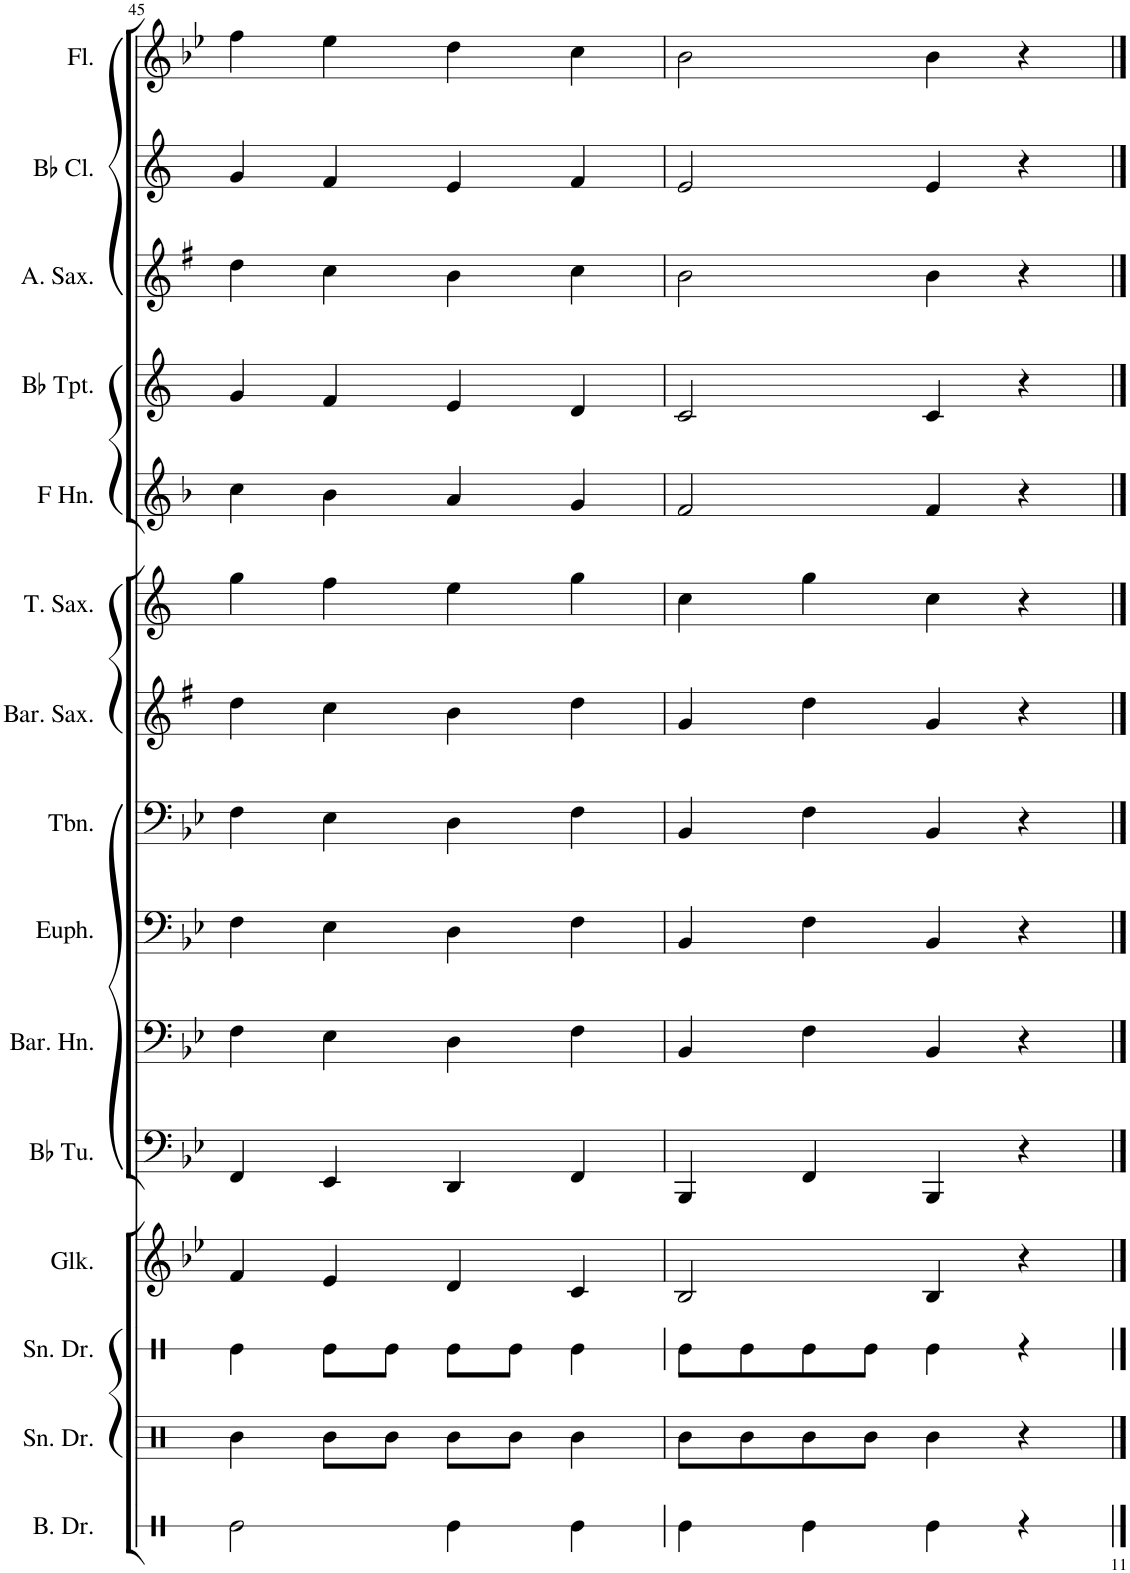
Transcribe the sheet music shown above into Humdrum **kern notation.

**kern	**kern	**kern	**kern	**kern	**kern	**kern	**kern	**kern	**kern	**kern	**kern	**kern	**kern	**kern
*part15	*part14	*part13	*part12	*part11	*part10	*part9	*part8	*part7	*part6	*part5	*part4	*part3	*part2	*part1
*staff15	*staff14	*staff13	*staff12	*staff11	*staff10	*staff9	*staff8	*staff7	*staff6	*staff5	*staff4	*staff3	*staff2	*staff1
*I"Bass Drum	*I"Snare Drum	*I"Snare Drum	*I"Glockenspiel	*I"Bb Tuba	*I"Baritone Horn	*I"Euphonium	*I"Trombone	*I"Baritone Saxophone	*I"Tenor Saxophone	*I"Horn in F	*I"Bb Trumpet	*I"Alto Saxophone	*I"Bb Clarinet	*I"Flute
*I'B. Dr.	*I'Sn. Dr.	*I'Sn. Dr.	*I'Glk.	*I'Bb Tu.	*I'Bar. Hn.	*I'Euph.	*I'Tbn.	*I'Bar. Sax.	*I'T. Sax.	*	*I'Bb Tpt.	*I'A. Sax.	*I'Bb Cl.	*I'Fl.
!!LO:PB:g=z
*clefX	*clefX	*clefX	*clefG2	*clefF4	*clefF4	*clefF4	*clefF4	*clefG2	*clefG2	*clefG2	*clefG2	*clefG2	*clefG2	*clefG2
*	*	*	*Trd-14c-24	*	*Trd4c7	*	*	*Trd12c21	*Trd8c14	*Trd4c7	*Trd1c2	*Trd5c9	*Trd1c2	*
*k[]	*k[]	*k[]	*k[b-e-]	*k[b-e-]	*k[b-e-]	*k[b-e-]	*k[b-e-]	*k[f#]	*k[]	*k[b-]	*k[]	*k[f#]	*k[]	*k[b-e-]
*M4/4	*M4/4	*M4/4	*M4/4	*M4/4	*M4/4	*M4/4	*M4/4	*M4/4	*M4/4	*M4/4	*M4/4	*M4/4	*M4/4	*M4/4
=45	=45	=45	=45	=45	=45	=45	=45	=45	=45	=45	=45	=45	=45	=45
2Re\	4R\	4Re\	4f/	4FF/	4F\	4F\	4F\	4dd\	4gg\	4cc\	4g/	4dd\	4g/	4ff\
.	8R\L	8Re\L	4e-/	4EE-/	4E-\	4E-\	4E-\	4cc\	4ff\	4b-\	4f/	4cc\	4f/	4ee-\
.	8R\J	8Re\J	.	.	.	.	.	.	.	.	.	.	.	.
4Re\	8R\L	8Re\L	4d/	4DD/	4D\	4D\	4D\	4b\	4ee\	4a/	4e/	4b\	4e/	4dd\
.	8R\J	8Re\J	.	.	.	.	.	.	.	.	.	.	.	.
4Re\	4R\	4Re\	4c/	4FF/	4F\	4F\	4F\	4dd\	4gg\	4g/	4d/	4cc\	4f/	4cc\
=46	=46	=46	=46	=46	=46	=46	=46	=46	=46	=46	=46	=46	=46	=46
4Re\	8R\L	8Re\L	2B-/	4BBB-/	4BB-/	4BB-/	4BB-/	4g/	4cc\	2f/	2c/	2b\	2e/	2b-\
.	8R\	8Re\	.	.	.	.	.	.	.	.	.	.	.	.
4Re\	8R\	8Re\	.	4FF/	4F\	4F\	4F\	4dd\	4gg\	.	.	.	.	.
.	8R\J	8Re\J	.	.	.	.	.	.	.	.	.	.	.	.
4Re\	4R\	4Re\	4B-/	4BBB-/	4BB-/	4BB-/	4BB-/	4g/	4cc\	4f/	4c/	4b\	4e/	4b-\
4r	4r	4r	4r	4r	4r	4r	4r	4r	4r	4r	4r	4r	4r	4r
==	==	==	==	==	==	==	==	==	==	==	==	==	==	==
*-	*-	*-	*-	*-	*-	*-	*-	*-	*-	*-	*-	*-	*-	*-
